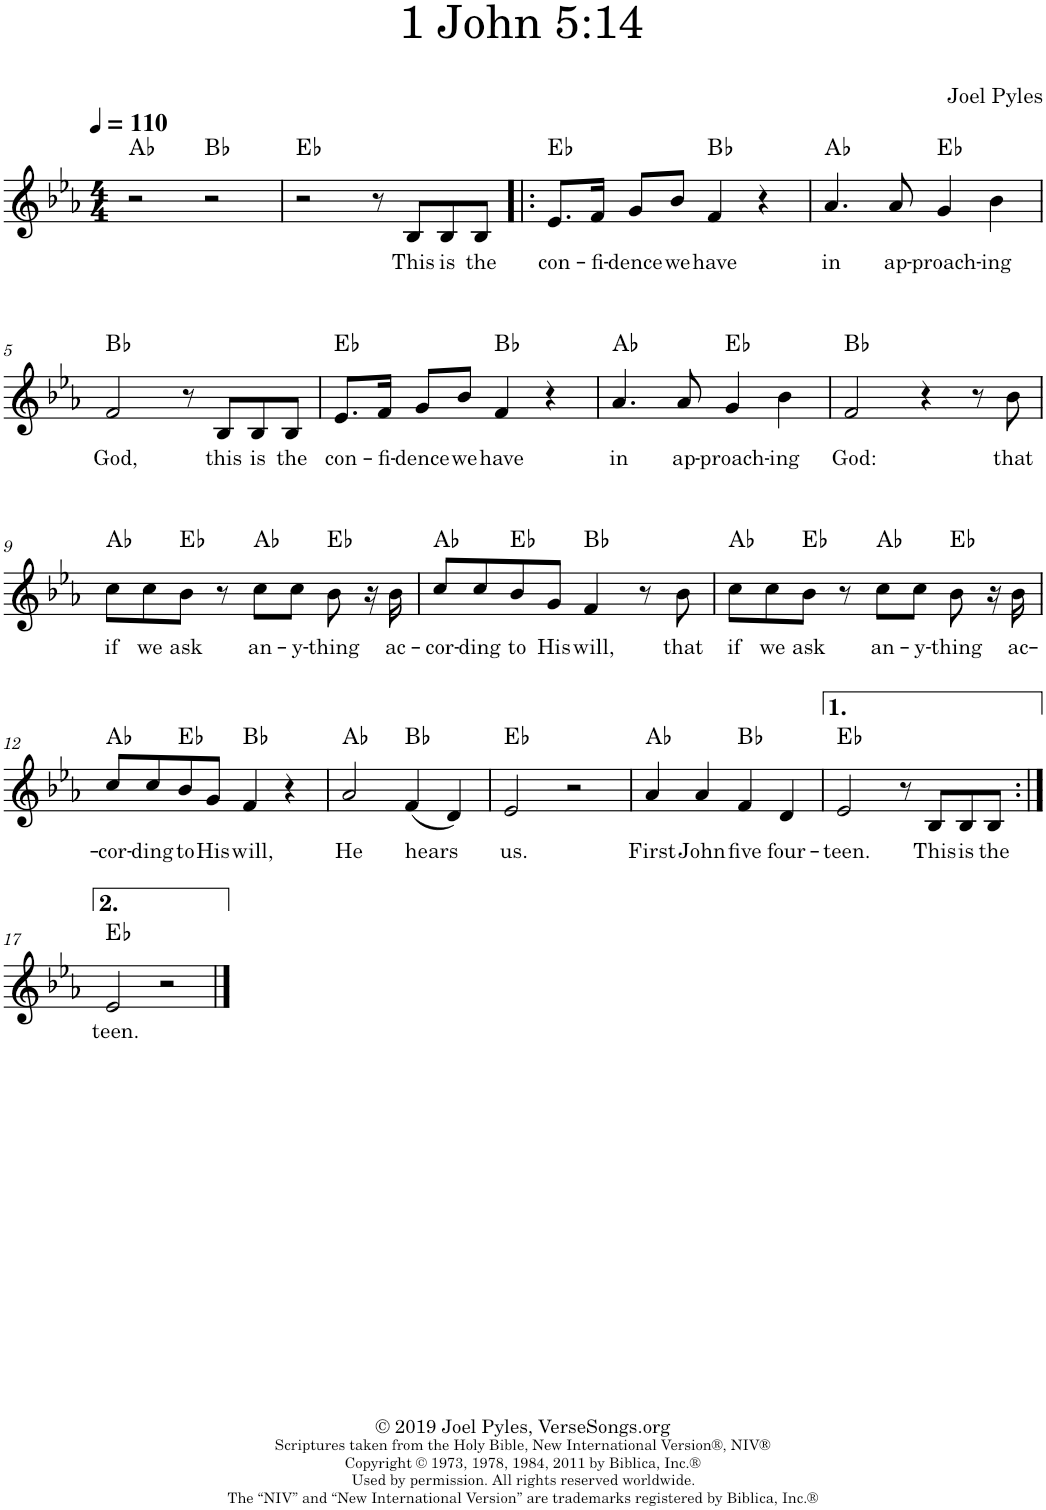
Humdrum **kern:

**kern	**text	**harte
*part1	*part1	*part1
*staff1	*staff1	*
*I"Piano	*	*
*I'Pno.	*	*
*clefG2	*	*
*k[b-e-a-]	*	*
*M4/4	*	*
*MM110	*	*
=1	=1	=1
2r	.	Ab:maj
2r	.	Bb:maj
=2	=2	=2
2r	.	Eb:maj
8r	.	.
!	!LO:LY:b	!
8B-/L	This	.
!	!LO:LY:b	!
8B-/	is	.
!	!LO:LY:b	!
8B-/J	the	.
=3!|:	=3!|:	=3!|:
!	!LO:LY:b	!
8.e-/L	con-	Eb:maj
!	!LO:LY:b	!
16f/Jk	-fi-	.
!	!LO:LY:b	!
8g/L	-dence	.
!	!LO:LY:b	!
8b-/J	we	.
!	!LO:LY:b	!
4f/	have	Bb:maj
4r	.	.
=4	=4	=4
!	!LO:LY:b	!
4.a-/	in	Ab:maj
!	!LO:LY:b	!
8a-/	ap-	.
!	!LO:LY:b	!
4g/	-proach-	Eb:maj
!	!LO:LY:b	!
4b-\	-ing	.
!!LO:LB:g=z
=5	=5	=5
!	!LO:LY:b	!
2f/	God,	Bb:maj
8r	.	.
!	!LO:LY:b	!
8B-/L	this	.
!	!LO:LY:b	!
8B-/	is	.
!	!LO:LY:b	!
8B-/J	the	.
=6	=6	=6
!	!LO:LY:b	!
8.e-/L	con-	Eb:maj
!	!LO:LY:b	!
16f/Jk	-fi-	.
!	!LO:LY:b	!
8g/L	-dence	.
!	!LO:LY:b	!
8b-/J	we	.
!	!LO:LY:b	!
4f/	have	Bb:maj
4r	.	.
=7	=7	=7
!	!LO:LY:b	!
4.a-/	in	Ab:maj
!	!LO:LY:b	!
8a-/	ap-	.
!	!LO:LY:b	!
4g/	-proach-	Eb:maj
!	!LO:LY:b	!
4b-\	-ing	.
=8	=8	=8
!	!LO:LY:b	!
2f/	God:	Bb:maj
4r	.	.
8r	.	.
!	!LO:LY:b	!
8b-\	that	.
!!LO:LB:g=z
=9	=9	=9
!	!LO:LY:b	!
8cc\L	if	Ab:maj
!	!LO:LY:b	!
8cc\	we	.
!	!LO:LY:b	!
8b-\J	ask	Eb:maj
8r	.	.
!	!LO:LY:b	!
8cc\L	an-	Ab:maj
!	!LO:LY:b	!
8cc\J	-y-	.
!	!LO:LY:b	!
8b-\	-thing	Eb:maj
16r	.	.
!	!LO:LY:b	!
16b-\	ac-	.
=10	=10	=10
!	!LO:LY:b	!
8cc/L	-cor-	Ab:maj
!	!LO:LY:b	!
8cc/	-ding	.
!	!LO:LY:b	!
8b-/	to	Eb:maj
!	!LO:LY:b	!
8g/J	His	.
!	!LO:LY:b	!
4f/	will,	Bb:maj
8r	.	.
!	!LO:LY:b	!
8b-\	that	.
=11	=11	=11
!	!LO:LY:b	!
8cc\L	if	Ab:maj
!	!LO:LY:b	!
8cc\	we	.
!	!LO:LY:b	!
8b-\J	ask	Eb:maj
8r	.	.
!	!LO:LY:b	!
8cc\L	an-	Ab:maj
!	!LO:LY:b	!
8cc\J	-y-	.
!	!LO:LY:b	!
8b-\	-thing	Eb:maj
16r	.	.
!	!LO:LY:b	!
16b-\	ac-	.
!!LO:LB:g=z
=12	=12	=12
!	!LO:LY:b	!
8cc/L	-cor-	Ab:maj
!	!LO:LY:b	!
8cc/	-ding	.
!	!LO:LY:b	!
8b-/	to	Eb:maj
!	!LO:LY:b	!
8g/J	His	.
!	!LO:LY:b	!
4f/	will,	Bb:maj
4r	.	.
=13	=13	=13
!	!LO:LY:b	!
2a-/	He	Ab:maj
!	!LO:LY:b	!
(4f/	hears	Bb:maj
4d/)	.	.
=14	=14	=14
!	!LO:LY:b	!
2e-/	us.	Eb:maj
2r	.	.
=15	=15	=15
!	!LO:LY:b	!
4a-/	First	Ab:maj
!	!LO:LY:b	!
4a-/	John	.
!	!LO:LY:b	!
4f/	five	Bb:maj
!	!LO:LY:b	!
4d/	four-	.
=16	=16	=16
!	!LO:LY:b	!
2e-/	-teen.	Eb:maj
8r	.	.
!	!LO:LY:b	!
8B-/L	This	.
!	!LO:LY:b	!
8B-/	is	.
!	!LO:LY:b	!
8B-/J	the	.
!!LO:LB:g=z
=17:|!	=17:|!	=17:|!
!	!LO:LY:b	!
2e-/	-teen.	Eb:maj
2r	.	.
==	==	==
*-	*-	*-
